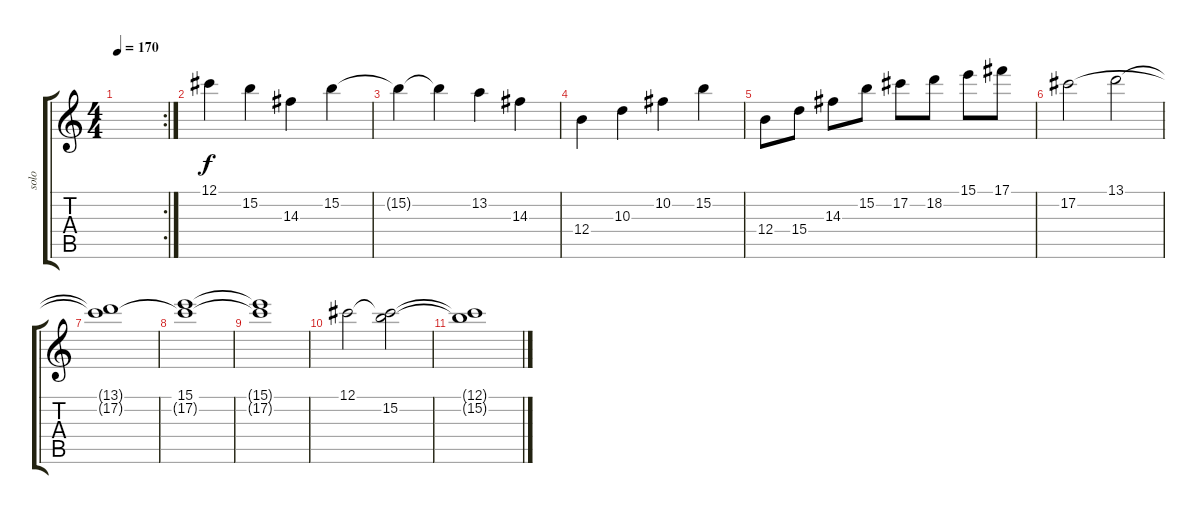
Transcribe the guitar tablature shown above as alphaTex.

\track ("solo" "solo") {instrument distortionguitar}
\staff {score tabs}
\tuning (Db4 Ab3 E3 B2 Gb2 B1) {hide}
\rc 2
\ts (4 4)
\tempo 170
\clef g2
\ks c
|
12.1.4 15.2.4 14.3.4 15.2.4 |
15.2{t}.4 15.2{t}.4 13.2.4 14.3.4 |
12.4.4 10.3.4 10.2.4 15.2.4 |
12.4.8 15.4.8 14.3.8 15.2.8 17.2.8 18.2.8 15.1.8 17.1.8 |
17.2.2 13.1.2 |
(13.1{t} 17.2{t}).1 |
(15.1 17.2{t}).1 |
(15.1{t} 17.2{t}).1 |
12.1.2 (12.1{t} 15.2).2 |
(12.1{t} 15.2{t}).1
